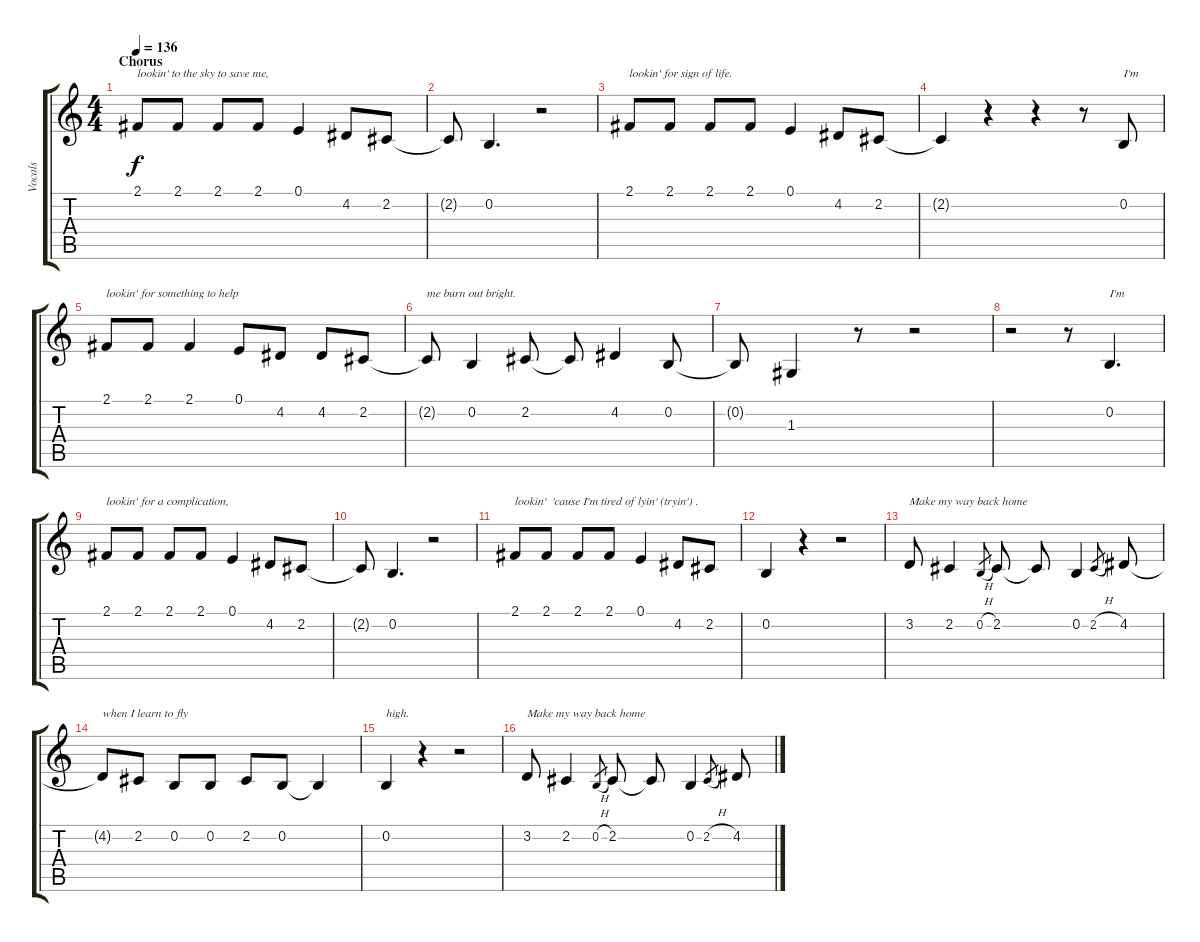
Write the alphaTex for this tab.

\track ("Vocals" "Vocals") {instrument voiceoohs}
\staff {score tabs}
\tuning (E4 B3 G3 D3 A2 E2) {hide}
\ts (4 4)
\section ("" "Chorus")
\tempo 136
\clef g2
\ks c
2.1.8{txt "lookin' to the sky to save me," dy f} 2.1.8 2.1.8 2.1.8 0.1.4 4.2.8 2.2.8 |
2.2{t}.8 0.2.4{d} r.2 |
2.1.8{txt "lookin' for sign of life."} 2.1.8 2.1.8 2.1.8 0.1.4 4.2.8 2.2.8 |
2.2{t}.4 r.4 r.4 r.8 0.2.8{txt "I'm"} |
2.1.8{txt "lookin' for something to help "} 2.1.8 2.1.4 0.1.8 4.2.8 4.2.8 2.2.8 |
2.2{t}.8{txt "me burn out bright."} 0.2.4 2.2.8 2.2{t}.8 4.2.4 0.2.8 |
0.2{t}.8 1.3.4 r.8 r.2 |
r.2 r.8 0.2.4{d txt "I'm"} |
2.1.8{txt "lookin' for a complication,"} 2.1.8 2.1.8 2.1.8 0.1.4 4.2.8 2.2.8 |
2.2{t}.8 0.2.4{d} r.2 |
2.1.8{txt "lookin'  'cause I'm tired of lyin' (tryin') ."} 2.1.8 2.1.8 2.1.8 0.1.4 4.2.8 2.2.8 |
0.2.4 r.4 r.2 |
3.2.8{txt "Make my way back home"} 2.2.4 0.2{h}.8{gr} 2.2.8 2.2{t}.8 0.2.4 2.2{h}.8{gr} 4.2.8 |
4.2{t}.8{txt "when I learn to fly"} 2.2.8 0.2.8 0.2.8 2.2.8 0.2.8 0.2{t}.4 |
0.2.4{txt "high."} r.4 r.2 |
3.2.8{txt "Make my way back home"} 2.2.4 0.2{h}.8{gr} 2.2.8 2.2{t}.8 0.2.4 2.2{h}.8{gr} 4.2.8
